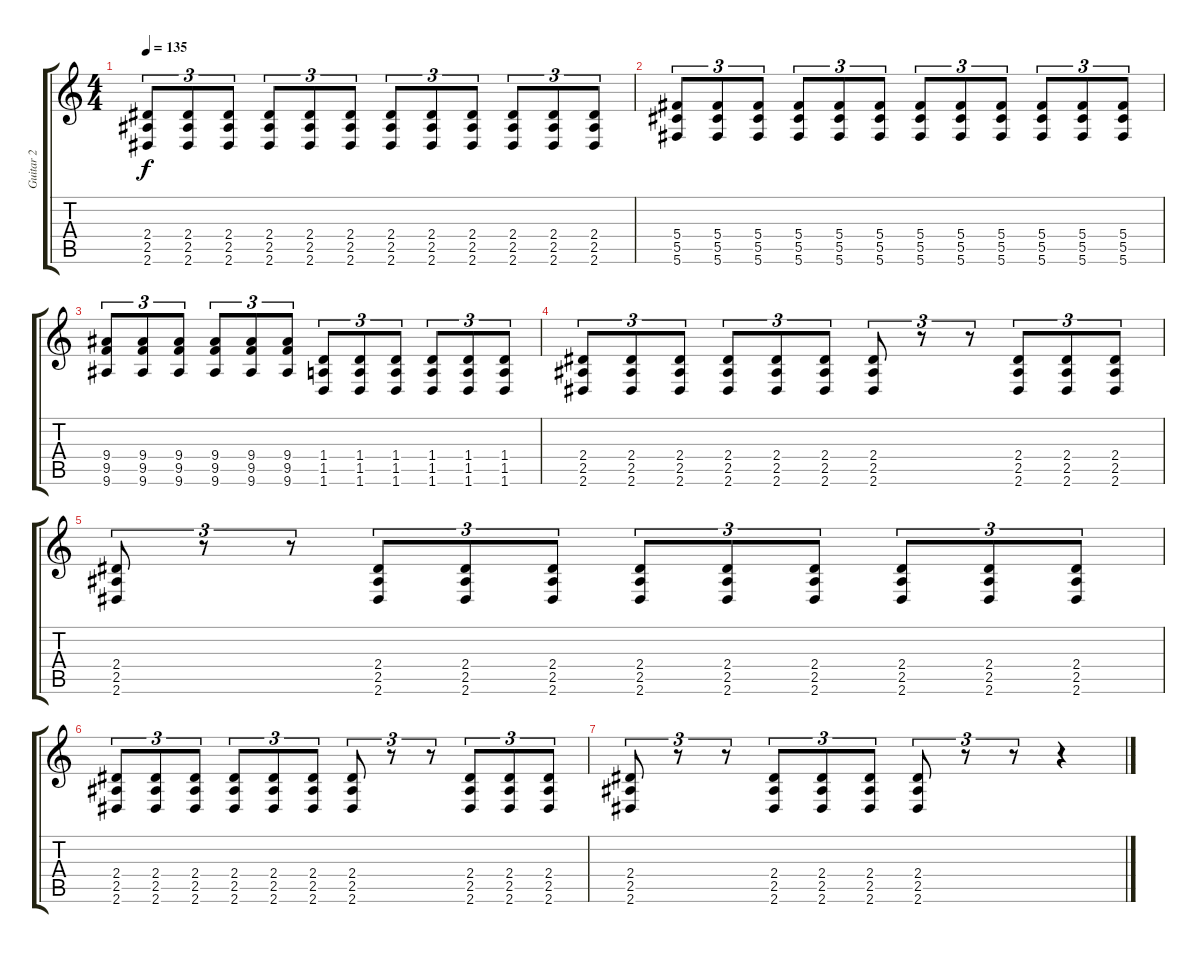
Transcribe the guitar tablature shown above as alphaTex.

\track ("Guitar 2" "Guitar 2") {instrument overdrivenguitar}
\staff {score tabs}
\tuning (Eb4 Bb3 Gb3 Db3 Ab2 Db2) {hide}
\ts (4 4)
\tempo 135
\clef g2
\ks c
(2.4 2.5 2.6).8{tu (3 2) dy f} (2.4 2.5 2.6).8{tu (3 2)} (2.4 2.5 2.6).8{tu (3 2)} (2.4 2.5 2.6).8{tu (3 2)} (2.4 2.5 2.6).8{tu (3 2)} (2.4 2.5 2.6).8{tu (3 2)} (2.4 2.5 2.6).8{tu (3 2)} (2.4 2.5 2.6).8{tu (3 2)} (2.4 2.5 2.6).8{tu (3 2)} (2.4 2.5 2.6).8{tu (3 2)} (2.4 2.5 2.6).8{tu (3 2)} (2.4 2.5 2.6).8{tu (3 2)} |
(5.4 5.5 5.6).8{tu (3 2)} (5.4 5.5 5.6).8{tu (3 2)} (5.4 5.5 5.6).8{tu (3 2)} (5.4 5.5 5.6).8{tu (3 2)} (5.4 5.5 5.6).8{tu (3 2)} (5.4 5.5 5.6).8{tu (3 2)} (5.4 5.5 5.6).8{tu (3 2)} (5.4 5.5 5.6).8{tu (3 2)} (5.4 5.5 5.6).8{tu (3 2)} (5.4 5.5 5.6).8{tu (3 2)} (5.4 5.5 5.6).8{tu (3 2)} (5.4 5.5 5.6).8{tu (3 2)} |
(9.4 9.5 9.6).8{tu (3 2)} (9.4 9.5 9.6).8{tu (3 2)} (9.4 9.5 9.6).8{tu (3 2)} (9.4 9.5 9.6).8{tu (3 2)} (9.4 9.5 9.6).8{tu (3 2)} (9.4 9.5 9.6).8{tu (3 2)} (1.4 1.5 1.6).8{tu (3 2)} (1.4 1.5 1.6).8{tu (3 2)} (1.4 1.5 1.6).8{tu (3 2)} (1.4 1.5 1.6).8{tu (3 2)} (1.4 1.5 1.6).8{tu (3 2)} (1.4 1.5 1.6).8{tu (3 2)} |
(2.4 2.5 2.6).8{tu (3 2)} (2.4 2.5 2.6).8{tu (3 2)} (2.4 2.5 2.6).8{tu (3 2)} (2.4 2.5 2.6).8{tu (3 2)} (2.4 2.5 2.6).8{tu (3 2)} (2.4 2.5 2.6).8{tu (3 2)} (2.4 2.5 2.6).8{tu (3 2)} r.8{tu (3 2)} r.8{tu (3 2)} (2.4 2.5 2.6).8{tu (3 2)} (2.4 2.5 2.6).8{tu (3 2)} (2.4 2.5 2.6).8{tu (3 2)} |
(2.4 2.5 2.6).8{tu (3 2)} r.8{tu (3 2)} r.8{tu (3 2)} (2.4 2.5 2.6).8{tu (3 2)} (2.4 2.5 2.6).8{tu (3 2)} (2.4 2.5 2.6).8{tu (3 2)} (2.4 2.5 2.6).8{tu (3 2)} (2.4 2.5 2.6).8{tu (3 2)} (2.4 2.5 2.6).8{tu (3 2)} (2.4 2.5 2.6).8{tu (3 2)} (2.4 2.5 2.6).8{tu (3 2)} (2.4 2.5 2.6).8{tu (3 2)} |
(2.4 2.5 2.6).8{tu (3 2)} (2.4 2.5 2.6).8{tu (3 2)} (2.4 2.5 2.6).8{tu (3 2)} (2.4 2.5 2.6).8{tu (3 2)} (2.4 2.5 2.6).8{tu (3 2)} (2.4 2.5 2.6).8{tu (3 2)} (2.4 2.5 2.6).8{tu (3 2)} r.8{tu (3 2)} r.8{tu (3 2)} (2.4 2.5 2.6).8{tu (3 2)} (2.4 2.5 2.6).8{tu (3 2)} (2.4 2.5 2.6).8{tu (3 2)} |
(2.4 2.5 2.6).8{tu (3 2)} r.8{tu (3 2)} r.8{tu (3 2)} (2.4 2.5 2.6).8{tu (3 2)} (2.4 2.5 2.6).8{tu (3 2)} (2.4 2.5 2.6).8{tu (3 2)} (2.4 2.5 2.6).8{tu (3 2)} r.8{tu (3 2)} r.8{tu (3 2)} r.4
